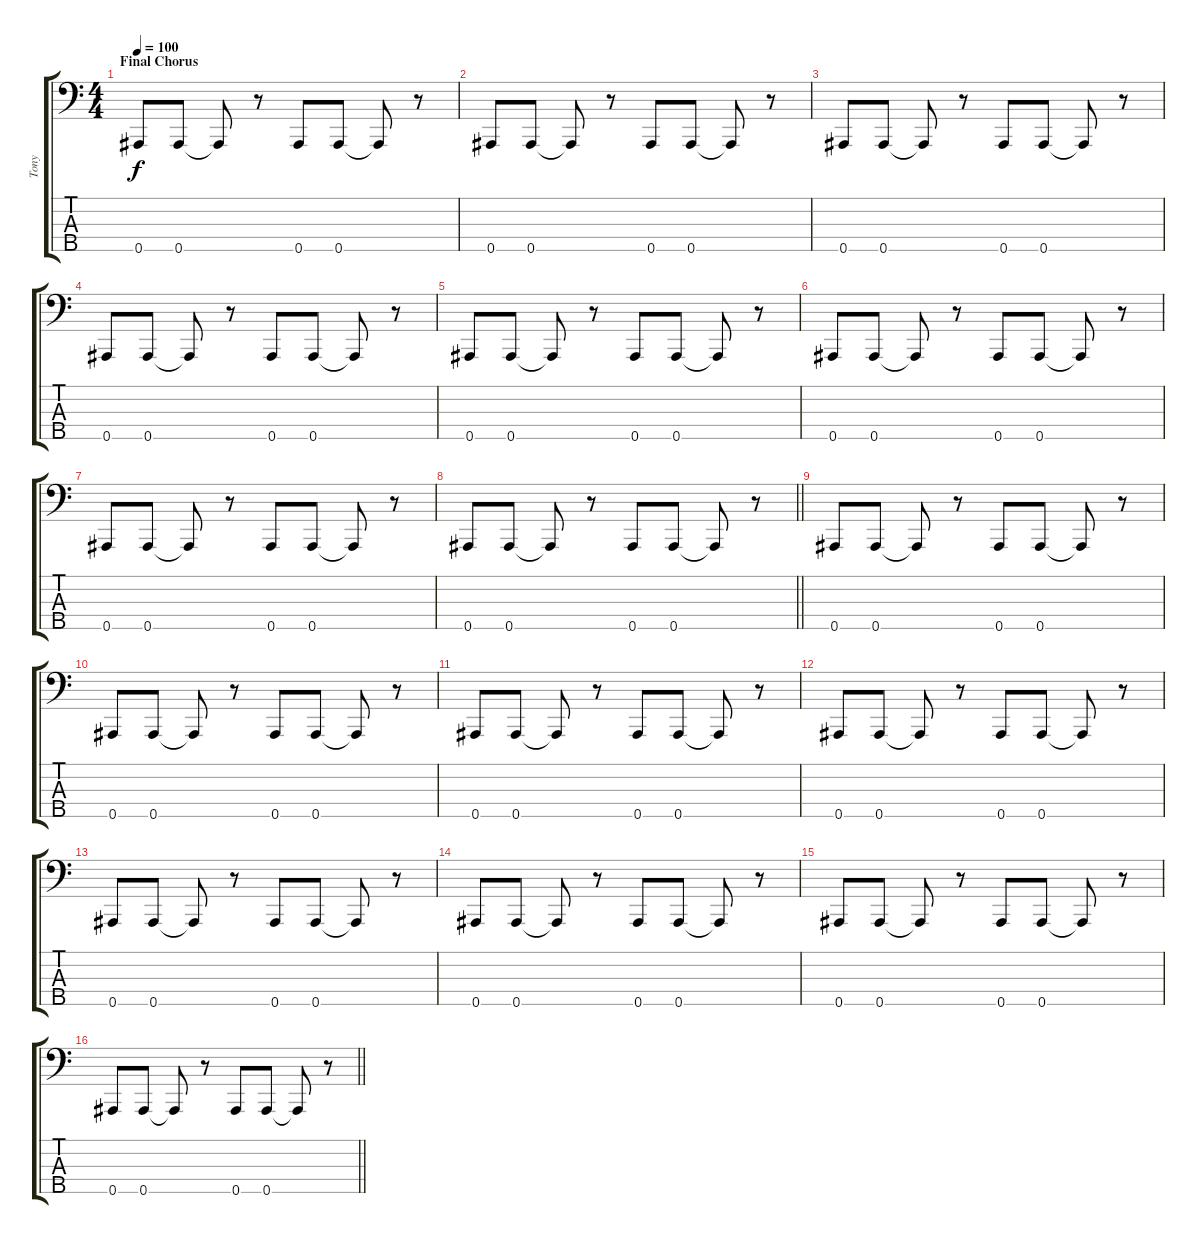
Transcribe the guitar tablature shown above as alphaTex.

\track ("Tony" "Tony") {instrument electricbasspick}
\staff {score tabs}
\tuning (Ab2 Eb2 Bb1 F1 Bb0) {hide}
\ts (4 4)
\section ("" "Final Chorus")
\tempo 100
\clef f4
\ks c
0.5.8{dy f} 0.5.8 0.5{t}.8 r.8 0.5.8 0.5.8 0.5{t}.8 r.8 |
0.5.8 0.5.8 0.5{t}.8 r.8 0.5.8 0.5.8 0.5{t}.8 r.8 |
0.5.8 0.5.8 0.5{t}.8 r.8 0.5.8 0.5.8 0.5{t}.8 r.8 |
0.5.8 0.5.8 0.5{t}.8 r.8 0.5.8 0.5.8 0.5{t}.8 r.8 |
0.5.8 0.5.8 0.5{t}.8 r.8 0.5.8 0.5.8 0.5{t}.8 r.8 |
0.5.8 0.5.8 0.5{t}.8 r.8 0.5.8 0.5.8 0.5{t}.8 r.8 |
0.5.8 0.5.8 0.5{t}.8 r.8 0.5.8 0.5.8 0.5{t}.8 r.8 |
\barLineRight lightlight
0.5.8 0.5.8 0.5{t}.8 r.8 0.5.8 0.5.8 0.5{t}.8 r.8 |
\section ("" "")
0.5.8 0.5.8 0.5{t}.8 r.8 0.5.8 0.5.8 0.5{t}.8 r.8 |
0.5.8 0.5.8 0.5{t}.8 r.8 0.5.8 0.5.8 0.5{t}.8 r.8 |
0.5.8 0.5.8 0.5{t}.8 r.8 0.5.8 0.5.8 0.5{t}.8 r.8 |
0.5.8 0.5.8 0.5{t}.8 r.8 0.5.8 0.5.8 0.5{t}.8 r.8 |
0.5.8 0.5.8 0.5{t}.8 r.8 0.5.8 0.5.8 0.5{t}.8 r.8 |
0.5.8 0.5.8 0.5{t}.8 r.8 0.5.8 0.5.8 0.5{t}.8 r.8 |
0.5.8 0.5.8 0.5{t}.8 r.8 0.5.8 0.5.8 0.5{t}.8 r.8 |
\barLineRight lightlight
0.5.8 0.5.8 0.5{t}.8 r.8 0.5.8 0.5.8 0.5{t}.8 r.8
